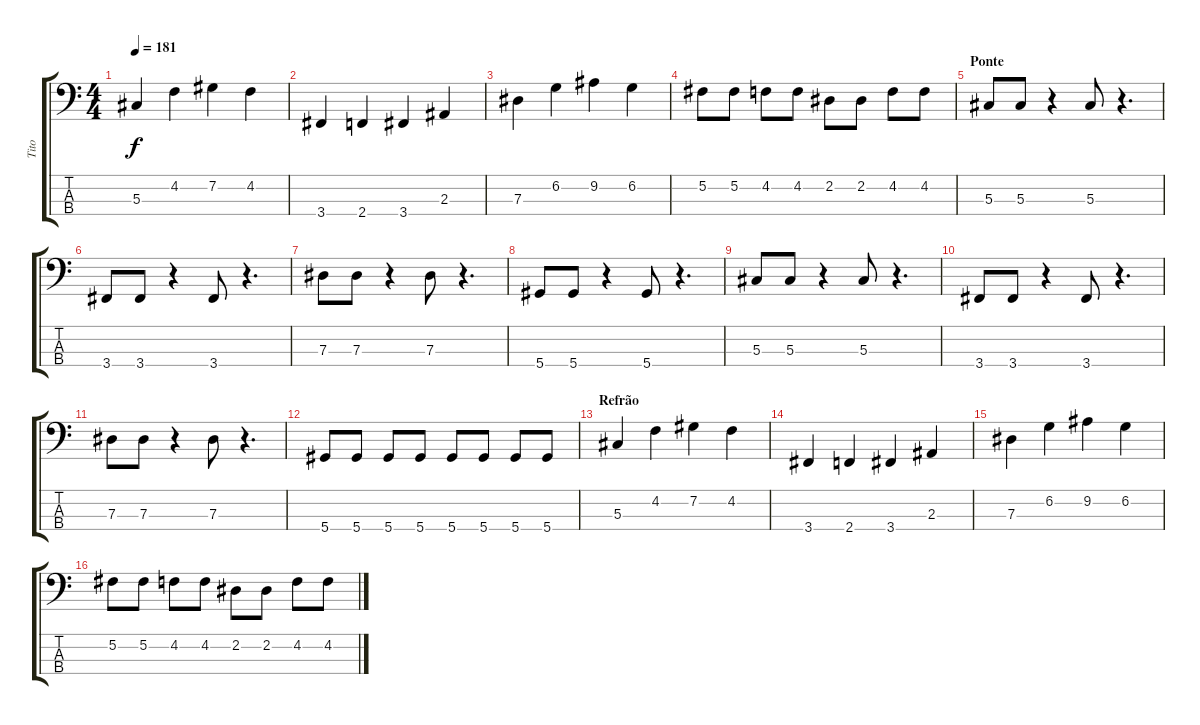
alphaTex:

\track ("Tito" "Tito") {instrument electricbasspick}
\staff {score tabs}
\tuning (Gb2 Db2 Ab1 Eb1) {hide}
\ts (4 4)
\tempo 181
\clef f4
\ks c
5.3.4{dy f} 4.2.4 7.2.4 4.2.4 |
3.4.4 2.4.4 3.4.4 2.3.4 |
7.3.4 6.2.4 9.2.4 6.2.4 |
5.2.8 5.2.8 4.2.8 4.2.8 2.2.8 2.2.8 4.2.8 4.2.8 |
\section ("" "Ponte")
5.3.8 5.3.8 r.4 5.3.8 r.4{d} |
3.4.8 3.4.8 r.4 3.4.8 r.4{d} |
7.3.8 7.3.8 r.4 7.3.8 r.4{d} |
5.4.8 5.4.8 r.4 5.4.8 r.4{d} |
5.3.8 5.3.8 r.4 5.3.8 r.4{d} |
3.4.8 3.4.8 r.4 3.4.8 r.4{d} |
7.3.8 7.3.8 r.4 7.3.8 r.4{d} |
5.4.8 5.4.8 5.4.8 5.4.8 5.4.8 5.4.8 5.4.8 5.4.8 |
\section ("" "Refrão")
5.3.4 4.2.4 7.2.4 4.2.4 |
3.4.4 2.4.4 3.4.4 2.3.4 |
7.3.4 6.2.4 9.2.4 6.2.4 |
5.2.8 5.2.8 4.2.8 4.2.8 2.2.8 2.2.8 4.2.8 4.2.8
